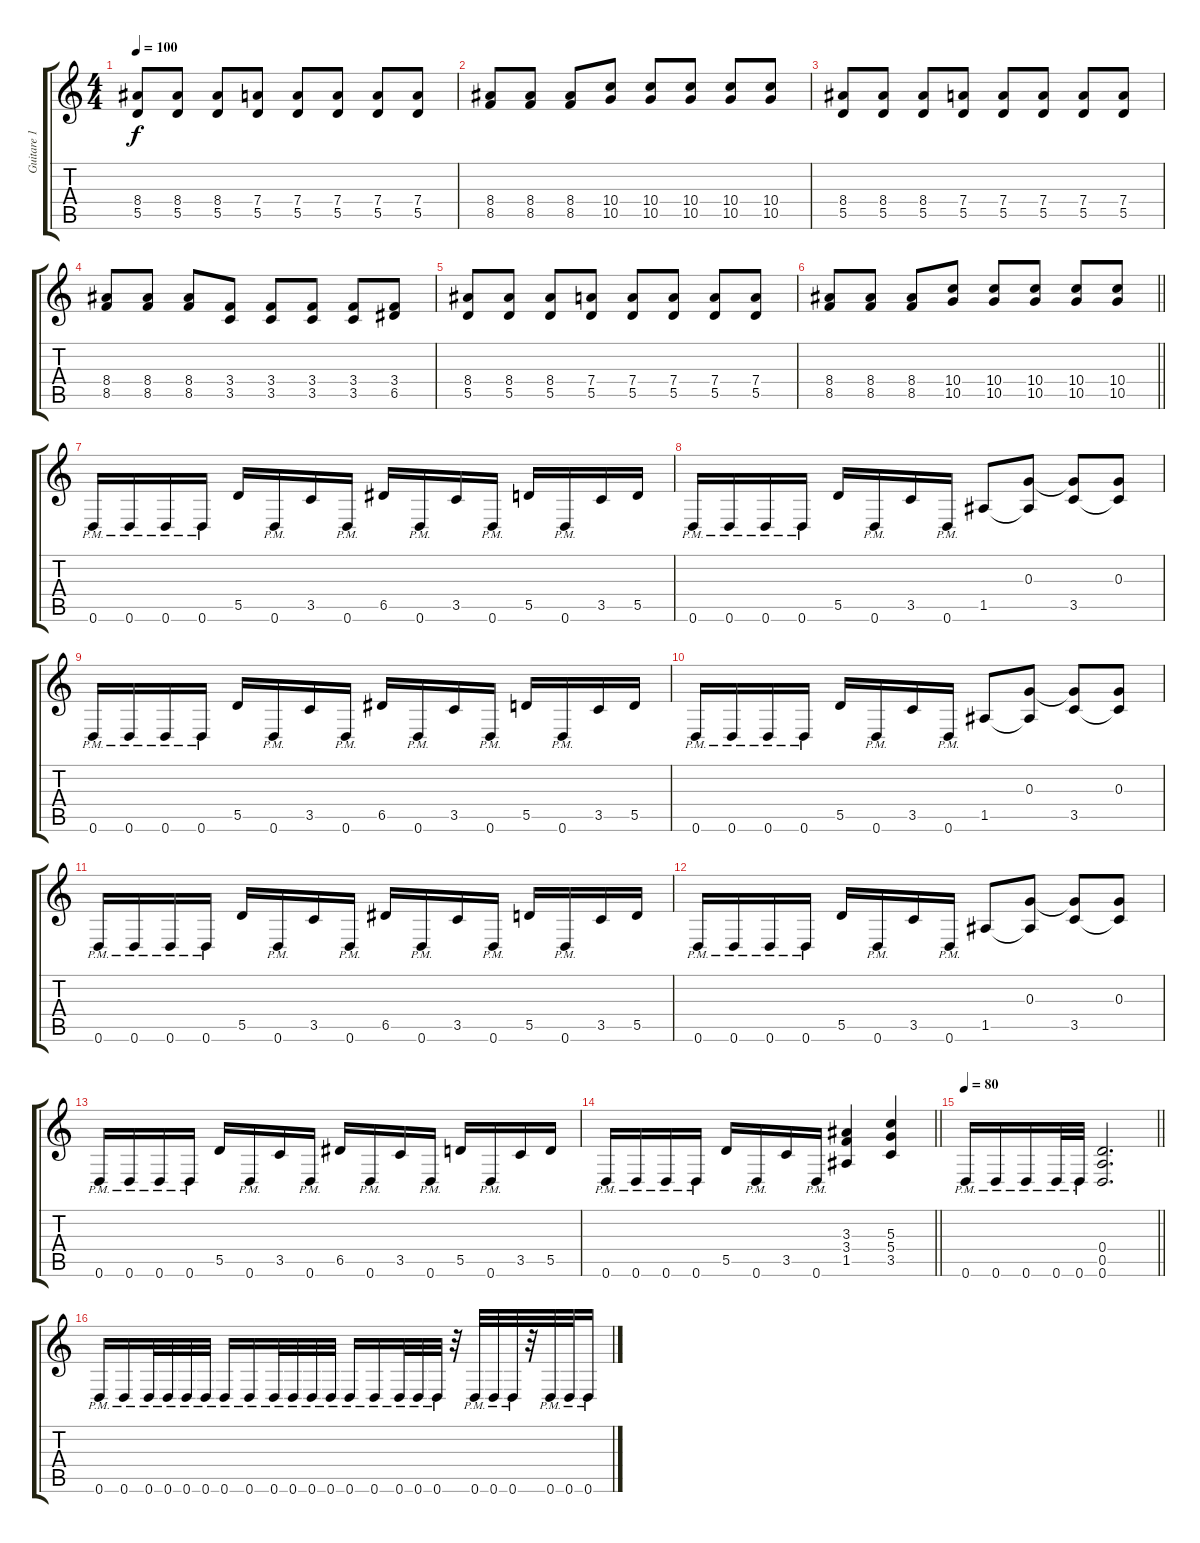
\track ("Guitare 1" "Guitare 1") {instrument distortionguitar}
\staff {score tabs}
\tuning (E4 B3 G3 D3 A2 D2) {hide}
\ts (4 4)
\tempo 100
\clef g2
\ks c
(8.4 5.5).8{dy f} (8.4 5.5).8 (8.4 5.5).8 (7.4 5.5).8 (7.4 5.5).8 (7.4 5.5).8 (7.4 5.5).8 (7.4 5.5).8 |
(8.4 8.5).8 (8.4 8.5).8 (8.4 8.5).8 (10.4 10.5).8 (10.4 10.5).8 (10.4 10.5).8 (10.4 10.5).8 (10.4 10.5).8 |
(8.4 5.5).8 (8.4 5.5).8 (8.4 5.5).8 (7.4 5.5).8 (7.4 5.5).8 (7.4 5.5).8 (7.4 5.5).8 (7.4 5.5).8 |
(8.4 8.5).8 (8.4 8.5).8 (8.4 8.5).8 (3.4 3.5).8 (3.4 3.5).8 (3.4 3.5).8 (3.4 3.5).8 (3.4 6.5).8 |
(8.4 5.5).8 (8.4 5.5).8 (8.4 5.5).8 (7.4 5.5).8 (7.4 5.5).8 (7.4 5.5).8 (7.4 5.5).8 (7.4 5.5).8 |
\barLineRight lightlight
(8.4 8.5).8 (8.4 8.5).8 (8.4 8.5).8 (10.4 10.5).8 (10.4 10.5).8 (10.4 10.5).8 (10.4 10.5).8 (10.4 10.5).8 |
\section ("" "")
0.6{pm}.16 0.6{pm}.16 0.6{pm}.16 0.6{pm}.16 5.5.16 0.6{pm}.16 3.5.16 0.6{pm}.16 6.5.16 0.6{pm}.16 3.5.16 0.6{pm}.16 5.5.16 0.6{pm}.16 3.5.16 5.5.16 |
0.6{pm}.16 0.6{pm}.16 0.6{pm}.16 0.6{pm}.16 5.5.16 0.6{pm}.16 3.5.16 0.6{pm}.16 1.5.8 (0.3 1.5{t}).8 (0.3{t} 3.5).8 (0.3 3.5{t}).8 |
0.6{pm}.16 0.6{pm}.16 0.6{pm}.16 0.6{pm}.16 5.5.16 0.6{pm}.16 3.5.16 0.6{pm}.16 6.5.16 0.6{pm}.16 3.5.16 0.6{pm}.16 5.5.16 0.6{pm}.16 3.5.16 5.5.16 |
0.6{pm}.16 0.6{pm}.16 0.6{pm}.16 0.6{pm}.16 5.5.16 0.6{pm}.16 3.5.16 0.6{pm}.16 1.5.8 (0.3 1.5{t}).8 (0.3{t} 3.5).8 (0.3 3.5{t}).8 |
0.6{pm}.16 0.6{pm}.16 0.6{pm}.16 0.6{pm}.16 5.5.16 0.6{pm}.16 3.5.16 0.6{pm}.16 6.5.16 0.6{pm}.16 3.5.16 0.6{pm}.16 5.5.16 0.6{pm}.16 3.5.16 5.5.16 |
0.6{pm}.16 0.6{pm}.16 0.6{pm}.16 0.6{pm}.16 5.5.16 0.6{pm}.16 3.5.16 0.6{pm}.16 1.5.8 (0.3 1.5{t}).8 (0.3{t} 3.5).8 (0.3 3.5{t}).8 |
0.6{pm}.16 0.6{pm}.16 0.6{pm}.16 0.6{pm}.16 5.5.16 0.6{pm}.16 3.5.16 0.6{pm}.16 6.5.16 0.6{pm}.16 3.5.16 0.6{pm}.16 5.5.16 0.6{pm}.16 3.5.16 5.5.16 |
\barLineRight lightlight
0.6{pm}.16 0.6{pm}.16 0.6{pm}.16 0.6{pm}.16 5.5.16 0.6{pm}.16 3.5.16 0.6{pm}.16 (3.3 3.4 1.5).4 (5.3 5.4 3.5).4 |
\tempo 80
\barLineRight lightlight
0.6{pm}.16 0.6{pm}.16 0.6{pm}.16 0.6{pm}.32 0.6{pm}.32 (0.4 0.5 0.6).2{d} |
\section ("" "")
0.6{pm}.16 0.6{pm}.16 0.6{pm}.32 0.6{pm}.32 0.6{pm}.32 0.6{pm}.32 0.6{pm}.16 0.6{pm}.16 0.6{pm}.32 0.6{pm}.32 0.6{pm}.32 0.6{pm}.32 0.6{pm}.16 0.6{pm}.16 0.6{pm}.32 0.6{pm}.32 0.6{pm}.32 r.32 0.6{pm}.32 0.6{pm}.32 0.6{pm}.32 r.32 0.6{pm}.32 0.6{pm}.32 0.6{pm}.16
